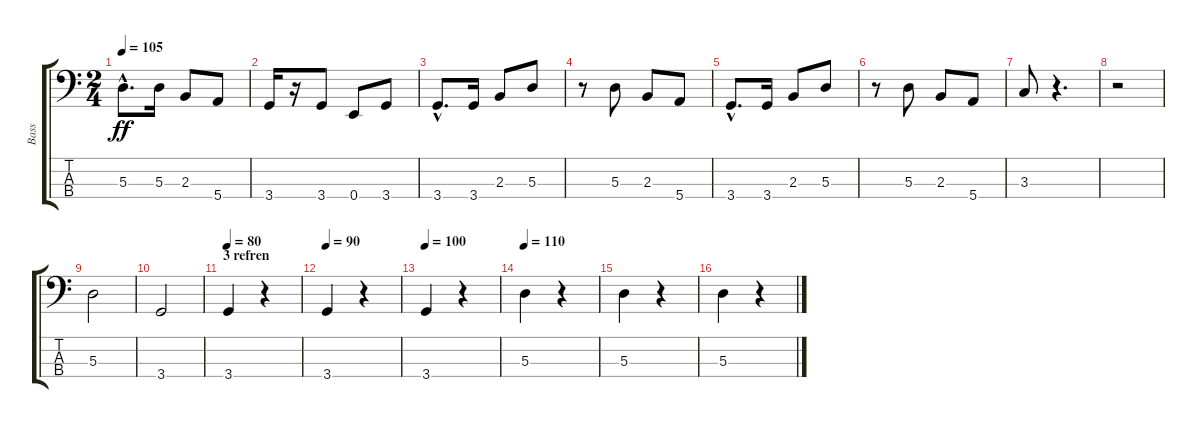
\track ("Bass" "Bass") {instrument electricbassfinger}
\staff {score tabs}
\tuning (G2 D2 A1 E1) {hide}
\ts (2 4)
\tempo 105
\clef f4
\ks c
5.3{hac}.8{d dy ff} 5.3.16 2.3.8 5.4.8 |
3.4.16 r.16 3.4.8 0.4.8 3.4.8 |
3.4{hac}.8{d} 3.4.16 2.3.8 5.3.8 |
r.8 5.3.8 2.3.8 5.4.8 |
3.4{hac}.8{d} 3.4.16 2.3.8 5.3.8 |
r.8 5.3.8 2.3.8 5.4.8 |
3.3.8 r.4{d} |
r.2 |
5.3.2 |
3.4.2 |
\section ("" "3 refren")
\tempo 80
3.4.4 r.4 |
\tempo 90
3.4.4 r.4 |
\tempo 100
3.4.4 r.4 |
\tempo 110
5.3.4 r.4 |
5.3.4 r.4 |
5.3.4 r.4
